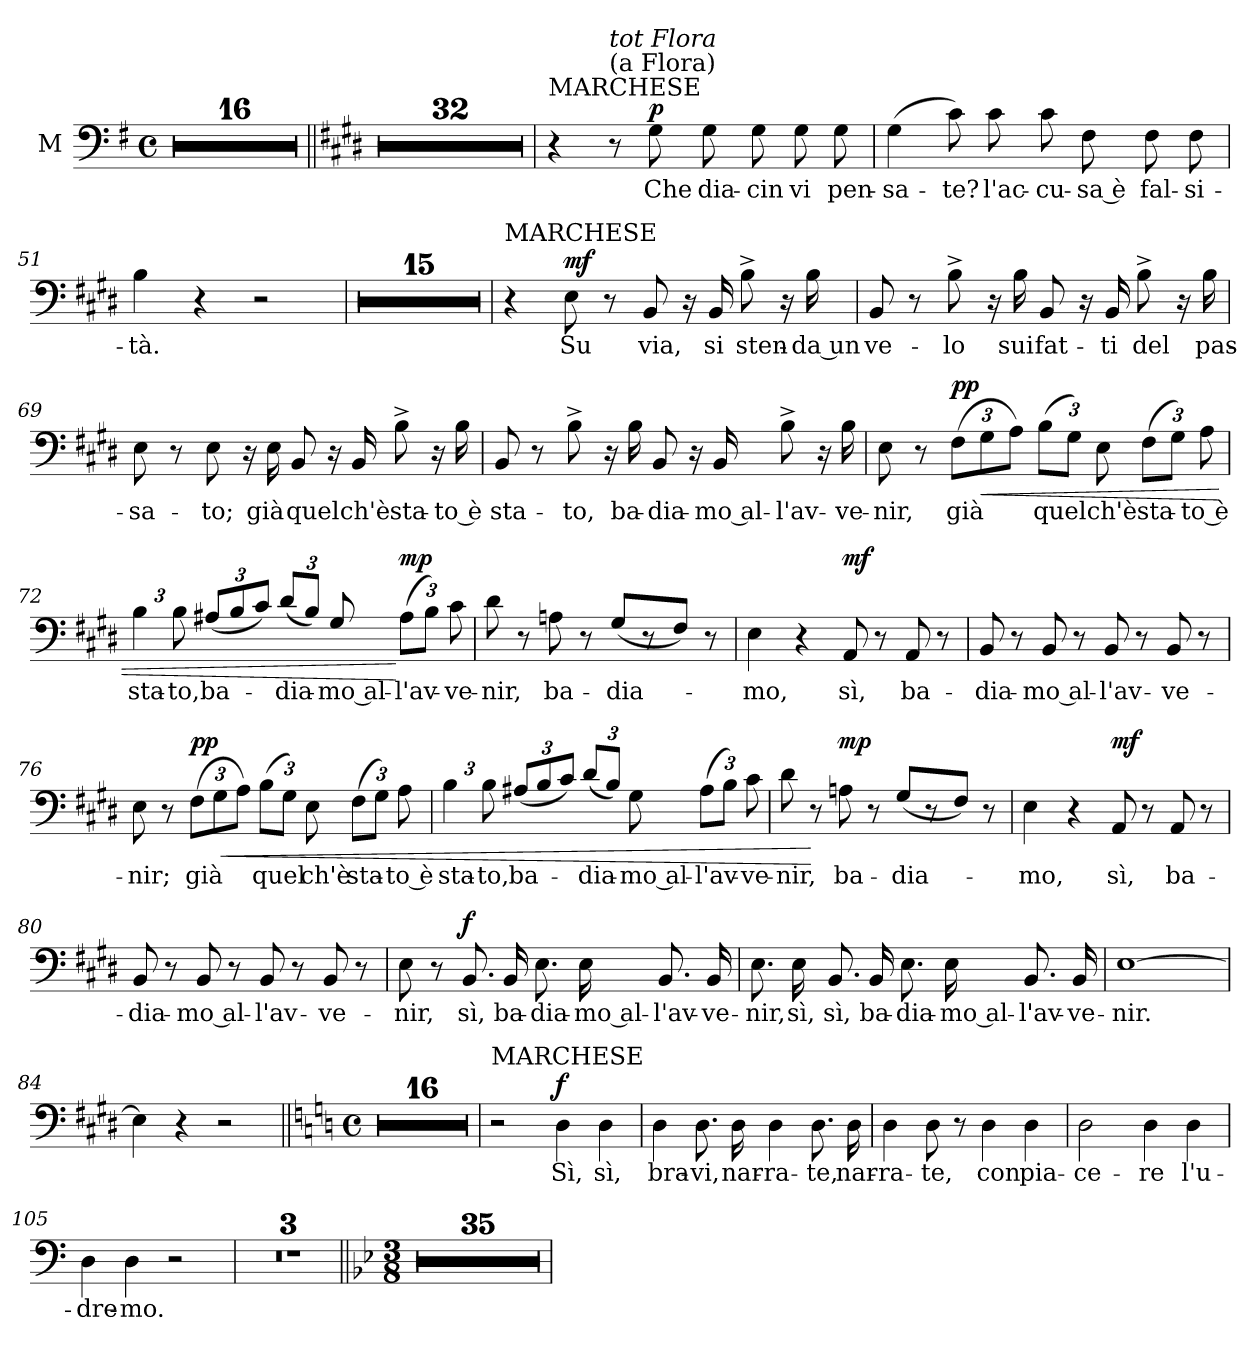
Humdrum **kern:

**kern	**text	**dynam
*part1	*part1	*part1
*staff1	*staff1	*staff1
*I"M	*	*
*I'M	*	*
*clefF4	*	*
*k[f#]	*	*
*M4/4	*	*
*met(c)	*	*
=1	=1	=1
1r	.	.
=2	=2	=2
1r	.	.
=3	=3	=3
1r	.	.
=4	=4	=4
1r	.	.
!!LO:LB:g=z
=5	=5	=5
1r	.	.
=6	=6	=6
1r	.	.
=7	=7	=7
1r	.	.
=8	=8	=8
1r	.	.
!!LO:PB:g=z
=9	=9	=9
1r	.	.
=10	=10	=10
1r	.	.
=11	=11	=11
1r	.	.
!!LO:LB:g=z
=12	=12	=12
1r	.	.
=13	=13	=13
1r	.	.
=14	=14	=14
1r	.	.
!!LO:LB:g=z
=15	=15	=15
1r	.	.
=16	=16	=16
1r	.	.
=17||	=17||	=17||
*k[f#c#g#d#]	*	*
1r	.	.
!!LO:PB:g=z
=18	=18	=18
1r	.	.
=19	=19	=19
1r	.	.
=20	=20	=20
1r	.	.
!!LO:LB:g=z
=21	=21	=21
1r	.	.
=22	=22	=22
1r	.	.
=23	=23	=23
1r	.	.
!!LO:PB:g=z
=24	=24	=24
1r	.	.
=25	=25	=25
1r	.	.
=26	=26	=26
1r	.	.
!!LO:LB:g=z
=27	=27	=27
1r	.	.
=28	=28	=28
1r	.	.
=29	=29	=29
1r	.	.
!!LO:PB:g=z
=30	=30	=30
1r	.	.
=31	=31	=31
1r	.	.
=32	=32	=32
1r	.	.
=33	=33	=33
1r	.	.
=34	=34	=34
1r	.	.
!!LO:LB:g=z
=35	=35	=35
1r	.	.
=36	=36	=36
1r	.	.
=37	=37	=37
1r	.	.
=38	=38	=38
1r	.	.
=39	=39	=39
1r	.	.
!!LO:LB:g=z
=40	=40	=40
1r	.	.
=41	=41	=41
1r	.	.
=42	=42	=42
1r	.	.
=43	=43	=43
1r	.	.
=44	=44	=44
1r	.	.
!!LO:LB:g=z
=45	=45	=45
1r	.	.
=46	=46	=46
1r	.	.
=47	=47	=47
1r	.	.
!!LO:PB:g=z
=48	=48	=48
1r	.	.
=49	=49	=49
!LO:TX:a:t=MARCHESE	!	!
4r	.	.
!LO:TX:a:t=(a Flora)	!	!
!LO:TX:a:i:t=tot Flora	!	!
8r	.	.
!	!LO:LY:b	!LO:DY:a
8G#\	Che	p
!	!LO:LY:b	!
8G#\	dia-	.
!	!LO:LY:b	!
8G#\	-cin	.
!	!LO:LY:b	!
8G#\	vi	.
!	!LO:LY:b	!
8G#\	pen-	.
=50	=50	=50
!	!LO:LY:b	!
(>4G#\	-sa-	.
!	!LO:LY:b	!
8c#\)	-te?	.
!	!LO:LY:b	!
8c#\	l'ac-	.
!	!LO:LY:b	!
8c#\	-cu-	.
!	!LO:LY:b	!
8F#\	-sa è	.
!	!LO:LY:b	!
8F#\	fal-	.
!	!LO:LY:b	!
8F#\	-si-	.
!!LO:LB:g=z
=51	=51	=51
!	!LO:LY:b	!
4B\	-tà.	.
4r	.	.
2r	.	.
=52	=52	=52
1r	.	.
=53	=53	=53
1r	.	.
!!LO:LB:g=z
=54	=54	=54
1r	.	.
=55	=55	=55
1r	.	.
=56	=56	=56
1r	.	.
=57	=57	=57
1r	.	.
!!LO:PB:g=z
=58	=58	=58
1r	.	.
=59	=59	=59
1r	.	.
=60	=60	=60
1r	.	.
=61	=61	=61
1r	.	.
!!LO:PB:g=z
=62	=62	=62
1r	.	.
=63	=63	=63
1r	.	.
=64	=64	=64
1r	.	.
=65	=65	=65
1r	.	.
!!LO:PB:g=z
=66	=66	=66
1r	.	.
=67	=67	=67
!LO:TX:a:t=MARCHESE	!	!
4r	.	.
!	!LO:LY:b	!LO:DY:a
8E\	Su	mf
8r	.	.
!	!LO:LY:b	!
8BB/	via,	.
16r	.	.
!	!LO:LY:b	!
16BB/	si	.
!	!LO:LY:b	!
8B^\	sten-	.
16r	.	.
!	!LO:LY:b	!
16B\	-da un	.
=68	=68	=68
!	!LO:LY:b	!
8BB/	ve-	.
8r	.	.
!	!LO:LY:b	!
8B^\	-lo	.
16r	.	.
!	!LO:LY:b	!
16B\	sui	.
!	!LO:LY:b	!
8BB/	fat-	.
16r	.	.
!	!LO:LY:b	!
16BB/	-ti	.
!	!LO:LY:b	!
8B^\	del	.
16r	.	.
!	!LO:LY:b	!
16B\	pas-	.
!!LO:PB:g=z
=69	=69	=69
!	!LO:LY:b	!
8E\	-sa-	.
8r	.	.
!	!LO:LY:b	!
8E\	-to;	.
16r	.	.
!	!LO:LY:b	!
16E\	già	.
!	!LO:LY:b	!
8BB/	quel	.
16r	.	.
!	!LO:LY:b	!
16BB/	ch'è	.
!	!LO:LY:b	!
8B^\	sta-	.
16r	.	.
!	!LO:LY:b	!
16B\	-to è	.
=70	=70	=70
!	!LO:LY:b	!
8BB/	sta-	.
8r	.	.
!	!LO:LY:b	!
8B^\	-to,	.
16r	.	.
!	!LO:LY:b	!
16B\	ba-	.
!	!LO:LY:b	!
8BB/	-dia-	.
16r	.	.
!	!LO:LY:b	!
16BB/	-mo al-	.
!	!LO:LY:b	!
8B^\	-l'av-	.
16r	.	.
!	!LO:LY:b	!
16B\	-ve-	.
=71	=71	=71
!	!LO:LY:b	!
8E\	-nir,	.
8r	.	.
*Xbrackettup	*	*
!	!LO:LY:b	!LO:DY:a
(>12F#\L	già	pp
!	!	!LO:HP:b
12G#\	.	<
12A\J)	.	.
!	!LO:LY:b	!
(>12B\L	quel	.
12G#\J)	.	.
!	!LO:LY:b	!
12E\	ch'è	.
!	!LO:LY:b	!
(>12F#\L	sta-	.
12G#\J)	.	.
!	!LO:LY:b	!
12A\	-to è	.
!!LO:PB:g=z
=72	=72	=72
!	!LO:LY:b	!
6B\	sta-	.
!	!LO:LY:b	!
12B\	-to,	.
!	!LO:LY:b	!
(<12A#X/L	ba-	.
12B/	.	.
12c#/J)	.	.
!	!LO:LY:b	!
(<12d#/L	-dia-	.
12B/J)	.	.
!	!LO:LY:b	!
12G#/	-mo al-	.
!	!LO:LY:b	!LO:DY:n=1:a
(>12A#\L	-l'av-	[ mp
12B\J)	.	.
!	!LO:LY:b	!
12c#\	-ve-	.
=73	=73	=73
!	!LO:LY:b	!
8d#\	-nir,	.
8r	.	.
!	!LO:LY:b	!
8An\	ba-	.
8r	.	.
!	!LO:LY:b	!
(>8G#/L	-dia-	.
8r	.	.
8F#/J)	.	.
8r	.	.
=74	=74	=74
!	!LO:LY:b	!
4E\	-mo,	.
4r	.	.
!	!LO:LY:b	!LO:DY:a
8AA/	sì,	mf
8r	.	.
!	!LO:LY:b	!
8AA/	ba-	.
8r	.	.
!!LO:PB:g=z
=75	=75	=75
!	!LO:LY:b	!
8BB/	-dia-	.
8r	.	.
!	!LO:LY:b	!
8BB/	-mo al-	.
8r	.	.
!	!LO:LY:b	!
8BB/	-l'av-	.
8r	.	.
!	!LO:LY:b	!
8BB/	-ve-	.
8r	.	.
=76	=76	=76
!	!LO:LY:b	!
8E\	-nir;	.
8r	.	.
!	!LO:LY:b	!LO:HP:b
!	!	!LO:DY:n=1:a
(>12F#\L	già	< pp
12G#\	.	.
12A\J)	.	.
!	!LO:LY:b	!
(>12B\L	quel	.
12G#\J)	.	.
!	!LO:LY:b	!
12E\	ch'è	.
!	!LO:LY:b	!
(>12F#\L	sta-	.
12G#\J)	.	.
!	!LO:LY:b	!
12A\	-to è	.
=77	=77	=77
!	!LO:LY:b	!
6B\	sta-	.
!	!LO:LY:b	!
12B\	-to,	.
!	!LO:LY:b	!
(<12A#X/L	ba-	.
12B/	.	.
12c#/J)	.	.
!	!LO:LY:b	!
(<12d#/L	-dia-	.
12B/J)	.	.
!	!LO:LY:b	!
12G#\	-mo al-	.
!	!LO:LY:b	!
(>12A#\L	-l'av-	.
12B\J)	.	.
!	!LO:LY:b	!
12c#\	-ve-	.
!!LO:PB:g=z
=78	=78	=78
!	!LO:LY:b	!
8d#\	-nir,	.
8r	.	[
!	!LO:LY:b	!LO:DY:a
8An\	ba-	mp
8r	.	.
!	!LO:LY:b	!
(>8G#/L	-dia-	.
8r	.	.
8F#/J)	.	.
8r	.	.
=79	=79	=79
!	!LO:LY:b	!
4E\	-mo,	.
4r	.	.
!	!LO:LY:b	!LO:DY:a
8AA/	sì,	mf
8r	.	.
!	!LO:LY:b	!
8AA/	ba-	.
8r	.	.
=80	=80	=80
!	!LO:LY:b	!
8BB/	-dia-	.
8r	.	.
!	!LO:LY:b	!
8BB/	-mo al-	.
8r	.	.
!	!LO:LY:b	!
8BB/	-l'av-	.
8r	.	.
!	!LO:LY:b	!
8BB/	-ve-	.
8r	.	.
!!LO:PB:g=z
=81	=81	=81
!	!LO:LY:b	!
8E\	-nir,	.
8r	.	.
!	!LO:LY:b	!LO:DY:a
8.BB/	sì,	f
!	!LO:LY:b	!
16BB/	ba-	.
!	!LO:LY:b	!
8.E\	-dia-	.
!	!LO:LY:b	!
16E\	-mo al-	.
!	!LO:LY:b	!
8.BB/	-l'av-	.
!	!LO:LY:b	!
16BB/	-ve-	.
=82	=82	=82
!	!LO:LY:b	!
8.E\	-nir,	.
!	!LO:LY:b	!
16E\	sì,	.
!	!LO:LY:b	!
8.BB/	sì,	.
!	!LO:LY:b	!
16BB/	ba-	.
!	!LO:LY:b	!
8.E\	-dia-	.
!	!LO:LY:b	!
16E\	-mo al-	.
!	!LO:LY:b	!
8.BB/	-l'av-	.
!	!LO:LY:b	!
16BB/	-ve-	.
!!LO:PB:g=z
=83	=83	=83
!	!LO:LY:b	!
[1E	nir.	.
=84	=84	=84
4E\]	.	.
4r	.	.
2r	.	.
!!LO:PB:g=z
=85||	=85||	=85||
*k[]	*	*
*M4/4	*	*
*met(c)	*	*
1r	.	.
=86	=86	=86
1r	.	.
=87	=87	=87
1r	.	.
=88	=88	=88
1r	.	.
!!LO:LB:g=z
=89	=89	=89
1r	.	.
=90	=90	=90
1r	.	.
=91	=91	=91
1r	.	.
=92	=92	=92
1r	.	.
=93	=93	=93
1r	.	.
!!LO:PB:g=z
=94	=94	=94
1r	.	.
=95	=95	=95
1r	.	.
=96	=96	=96
1r	.	.
=97	=97	=97
1r	.	.
!!LO:LB:g=z
=98	=98	=98
1r	.	.
=99	=99	=99
1r	.	.
=100	=100	=100
1r	.	.
!!LO:PB:g=z
=101	=101	=101
!LO:TX:a:t=MARCHESE	!	!
2r	.	.
!	!LO:LY:b	!LO:DY:a
4D\	Sì,	f
!	!LO:LY:b	!
4D\	sì,	.
=102	=102	=102
!	!LO:LY:b	!
4D\	bra-	.
!	!LO:LY:b	!
8.D\	-vi,	.
!	!LO:LY:b	!
16D\	nar-	.
!	!LO:LY:b	!
4D\	-ra-	.
!	!LO:LY:b	!
8.D\	-te,	.
!	!LO:LY:b	!
16D\	nar-	.
=103	=103	=103
!	!LO:LY:b	!
4D\	-ra-	.
!	!LO:LY:b	!
8D\	-te,	.
8r	.	.
!	!LO:LY:b	!
4D\	con	.
!	!LO:LY:b	!
4D\	pia-	.
!!LO:PB:g=z
=104	=104	=104
!	!LO:LY:b	!
2D\	-ce-	.
!	!LO:LY:b	!
4D\	-re	.
!	!LO:LY:b	!
4D\	l'u-	.
=105	=105	=105
!	!LO:LY:b	!
4D\	-dre-	.
!	!LO:LY:b	!
4D\	-mo.	.
2r	.	.
=106	=106	=106
1r	.	.
=107	=107	=107
1r	.	.
=108	=108	=108
1r	.	.
!!LO:LB:g=z
=109||	=109||	=109||
*k[b-e-]	*	*
*M3/8	*	*
4.r	.	.
=110	=110	=110
4.r	.	.
=111	=111	=111
4.r	.	.
=112	=112	=112
4.r	.	.
=113	=113	=113
4.r	.	.
=114	=114	=114
4.r	.	.
=115	=115	=115
4.r	.	.
=116	=116	=116
4.r	.	.
=117	=117	=117
4.r	.	.
!!LO:PB:g=z
=118	=118	=118
4.r	.	.
=119	=119	=119
4.r	.	.
=120	=120	=120
4.r	.	.
=121	=121	=121
4.r	.	.
=122	=122	=122
4.r	.	.
=123	=123	=123
4.r	.	.
=124	=124	=124
4.r	.	.
=125	=125	=125
4.r	.	.
!!LO:LB:g=z
=126	=126	=126
4.r	.	.
=127	=127	=127
4.r	.	.
=128	=128	=128
4.r	.	.
=129	=129	=129
4.r	.	.
=130	=130	=130
4.r	.	.
=131	=131	=131
4.r	.	.
=132	=132	=132
4.r	.	.
=133	=133	=133
4.r	.	.
!!LO:LB:g=z
=134	=134	=134
4.r	.	.
=135	=135	=135
4.r	.	.
=136	=136	=136
4.r	.	.
=137	=137	=137
4.r	.	.
=138	=138	=138
4.r	.	.
=139	=139	=139
4.r	.	.
=140	=140	=140
4.r	.	.
=141	=141	=141
4.r	.	.
!!LO:PB:g=z
=142	=142	=142
4.r	.	.
=143	=143	=143
4.r	.	.
=	=	=
*-	*-	*-
